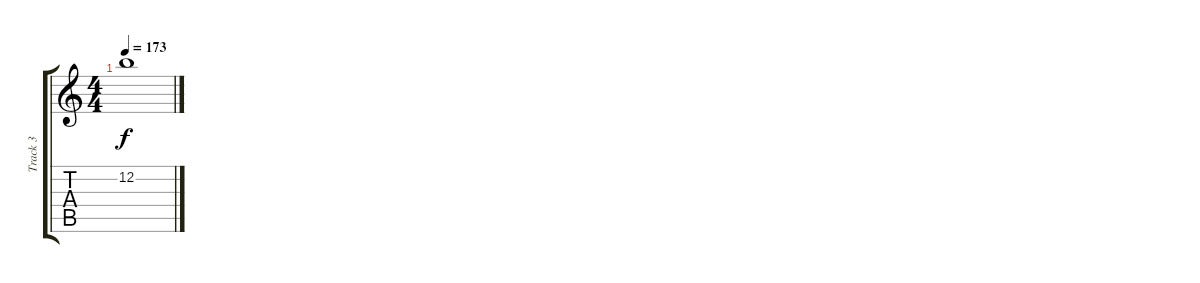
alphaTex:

\track ("Track 3" "Track 3") {instrument distortionguitar}
\staff {score tabs}
\tuning (E4 B3 G3 D3 A2 E2) {hide}
\ts (4 4)
\tempo 173
\clef g2
\ks c
12.2{t}.1{dy f}
